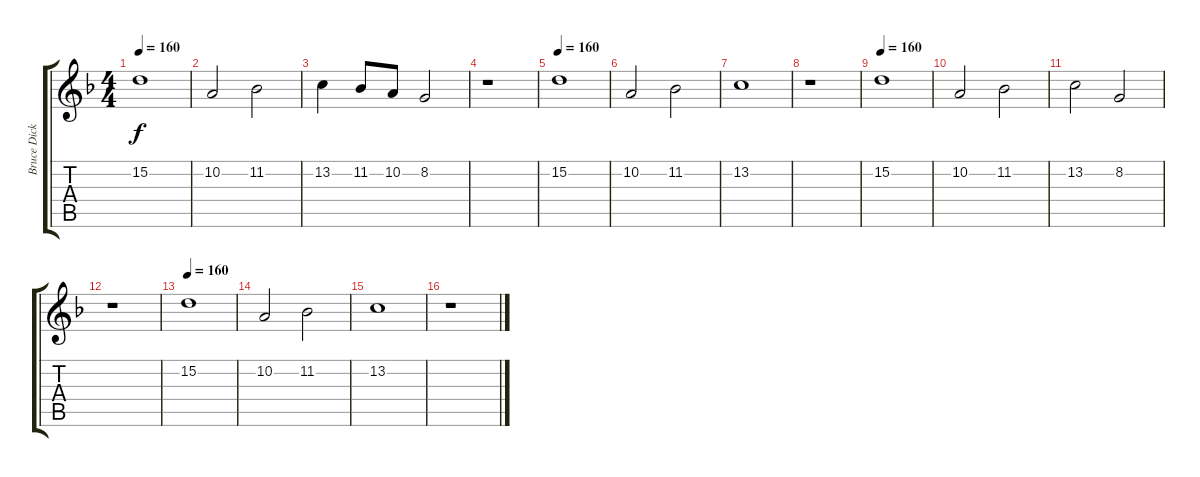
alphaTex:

\track ("Bruce Dickinson" "Bruce Dick") {instrument cello}
\staff {score tabs}
\tuning (E4 B3 G3 D3 A2 E2) {hide}
\ts (4 4)
\tempo 160
\clef g2
\ks f
15.2.1{dy f} |
10.2.2 11.2.2 |
13.2.4 11.2.8 10.2.8 8.2.2 |
r.1 |
\tempo 160
15.2.1 |
10.2.2 11.2.2 |
13.2.1 |
r.1 |
\tempo 160
15.2.1 |
10.2.2 11.2.2 |
13.2.2 8.2.2 |
r.1 |
\tempo 160
15.2.1 |
10.2.2 11.2.2 |
13.2.1 |
r.1
